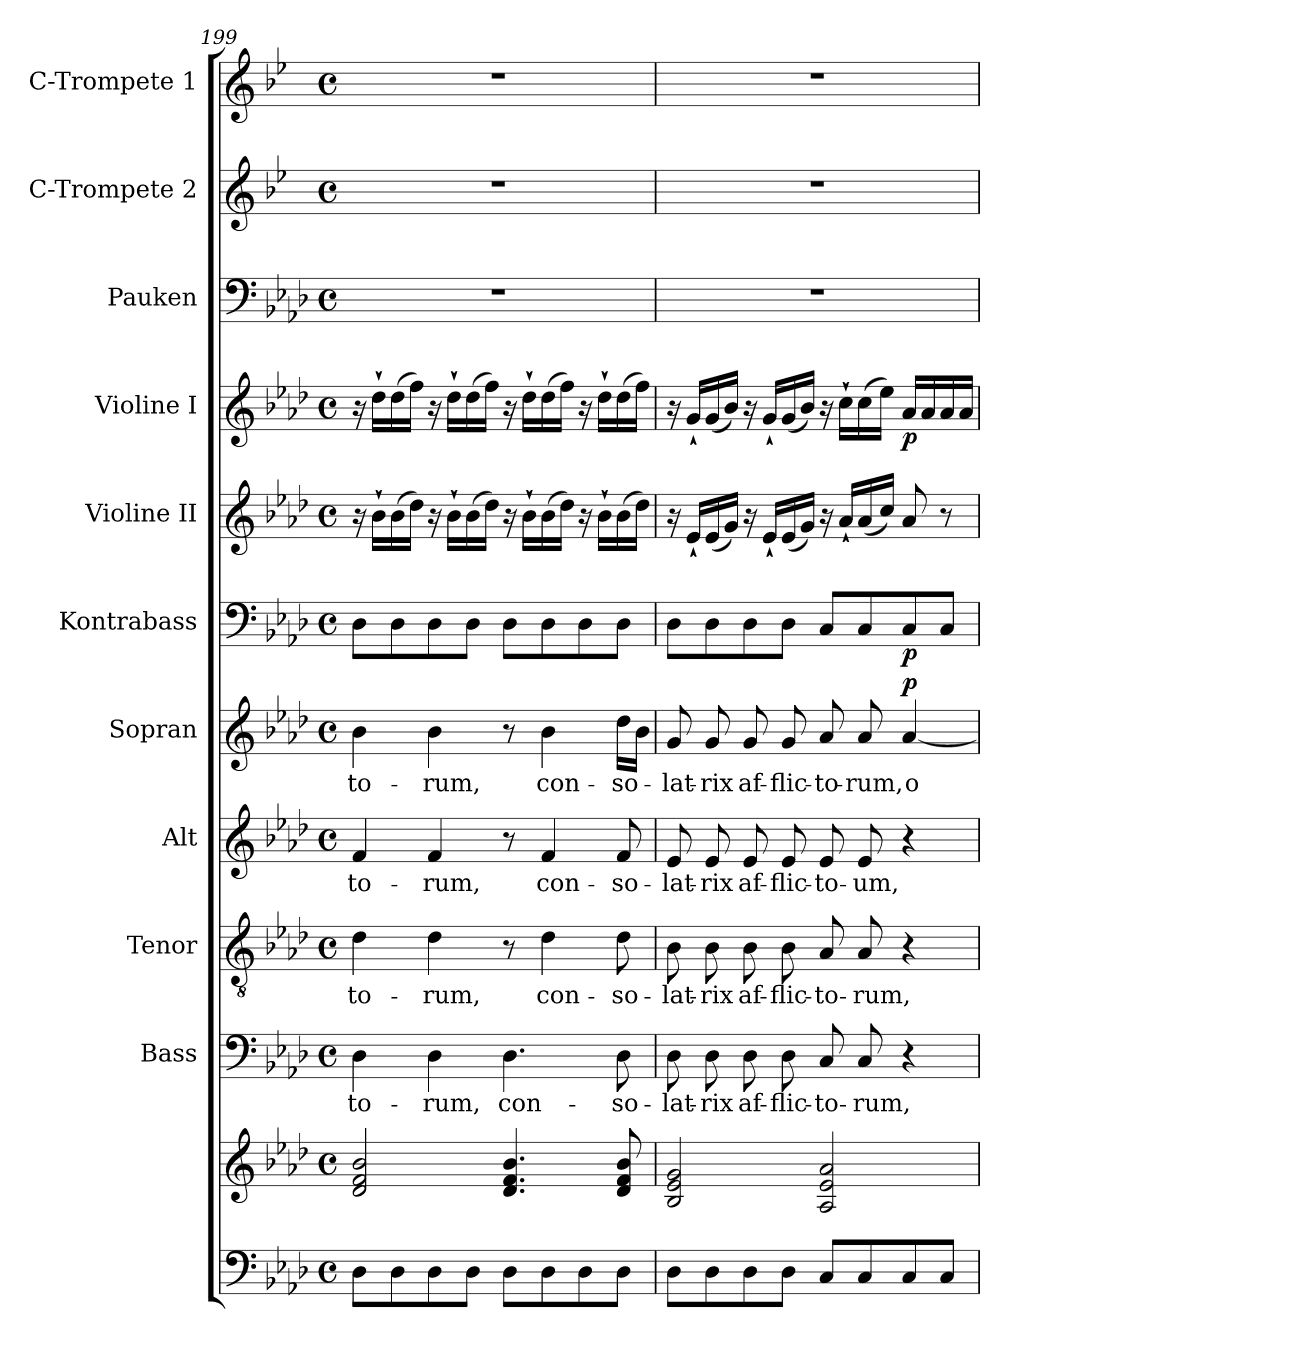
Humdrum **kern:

**kern	**kern	**kern	**text	**kern	**text	**kern	**text	**kern	**text	**dynam	**kern	**dynam	**kern	**kern	**dynam	**kern	**kern	**kern
*part11	*part11	*part10	*part10	*part9	*part9	*part8	*part8	*part7	*part7	*part7	*part6	*part6	*part5	*part4	*part4	*part3	*part2	*part1
*staff12	*staff11	*staff10	*staff10	*staff9	*staff9	*staff8	*staff8	*staff7	*staff7	*staff7	*staff6	*staff6	*staff5	*staff4	*staff4	*staff3	*staff2	*staff1
*	*	*I"Bass	*	*I"Tenor	*	*I"Alt	*	*I"Sopran	*	*	*I"Kontrabass	*	*I"Violine II	*I"Violine I	*	*I"Pauken	*I"C-Trompete 2	*I"C-Trompete 1
*	*	*I'B.	*	*I'T.	*	*I'A.	*	*I'S.	*	*	*I'Kb.	*	*I'Vl. II	*I'Vl. I	*	*I'Pk.	*I'C Trp. 2	*I'C Trp. 1
!!LO:PB:g=z
*clefF4	*clefG2	*clefF4	*	*clefGv2	*	*clefG2	*	*clefG2	*	*	*clefF4	*	*clefG2	*clefG2	*	*clefF4	*clefG2	*clefG2
*	*	*	*	*	*	*	*	*	*	*	*ITrd7c12	*	*	*	*	*	*ITrd1c2	*ITrd1c2
*k[b-e-a-d-]	*k[b-e-a-d-]	*k[b-e-a-d-]	*	*k[b-e-a-d-]	*	*k[b-e-a-d-]	*	*k[b-e-a-d-]	*	*	*k[b-e-a-d-]	*	*k[b-e-a-d-]	*k[b-e-a-d-]	*	*k[b-e-a-d-]	*k[b-e-a-d-]	*k[b-e-a-d-]
*A-:	*A-:	*A-:	*	*A-:	*	*A-:	*	*A-:	*	*	*A-:	*	*A-:	*A-:	*	*A-:	*A-:	*A-:
*M4/4	*M4/4	*M4/4	*	*M4/4	*	*M4/4	*	*M4/4	*	*	*M4/4	*	*M4/4	*M4/4	*	*M4/4	*M4/4	*M4/4
*met(c)	*met(c)	*met(c)	*	*met(c)	*	*met(c)	*	*met(c)	*	*	*met(c)	*	*met(c)	*met(c)	*	*met(c)	*met(c)	*met(c)
=199	=199	=199	=199	=199	=199	=199	=199	=199	=199	=199	=199	=199	=199	=199	=199	=199	=199	=199
!	!	!	!LO:LY:b	!	!LO:LY:b	!	!LO:LY:b	!	!LO:LY:b	!	!	!	!	!	!	!	!	!
8D-\L	2d-/ 2f/ 2b-/	4D-\	-to-	4d-\	-to-	4f/	-to-	4b-\	-to-	.	8DD-\L	.	16r	16r	.	1r	1r	1r
.	.	.	.	.	.	.	.	.	.	.	.	.	16b-`>\LL	16dd-`>\LL	.	.	.	.
8D-\	.	.	.	.	.	.	.	.	.	.	8DD-\	.	(>16b-\	(>16dd-\	.	.	.	.
.	.	.	.	.	.	.	.	.	.	.	.	.	16dd-\JJ)	16ff\JJ)	.	.	.	.
!	!	!	!LO:LY:b	!	!LO:LY:b	!	!LO:LY:b	!	!LO:LY:b	!	!	!	!	!	!	!	!	!
8D-\	.	4D-\	-rum,	4d-\	-rum,	4f/	-rum,	4b-\	-rum,	.	8DD-\	.	16r	16r	.	.	.	.
.	.	.	.	.	.	.	.	.	.	.	.	.	16b-`>\LL	16dd-`>\LL	.	.	.	.
8D-\J	.	.	.	.	.	.	.	.	.	.	8DD-\J	.	(>16b-\	(>16dd-\	.	.	.	.
.	.	.	.	.	.	.	.	.	.	.	.	.	16dd-\JJ)	16ff\JJ)	.	.	.	.
!	!	!	!LO:LY:b	!	!	!	!	!	!	!	!	!	!	!	!	!	!	!
8D-\L	4.d-/ 4.f/ 4.b-/	4.D-\	con-	8r	.	8r	.	8r	.	.	8DD-\L	.	16r	16r	.	.	.	.
.	.	.	.	.	.	.	.	.	.	.	.	.	16b-`>\LL	16dd-`>\LL	.	.	.	.
!	!	!	!	!	!LO:LY:b	!	!LO:LY:b	!	!LO:LY:b	!	!	!	!	!	!	!	!	!
8D-\	.	.	.	4d-\	con-	4f/	con-	4b-\	con-	.	8DD-\	.	(>16b-\	(>16dd-\	.	.	.	.
.	.	.	.	.	.	.	.	.	.	.	.	.	16dd-\JJ)	16ff\JJ)	.	.	.	.
8D-\	.	.	.	.	.	.	.	.	.	.	8DD-\	.	16r	16r	.	.	.	.
.	.	.	.	.	.	.	.	.	.	.	.	.	16b-`>\LL	16dd-`>\LL	.	.	.	.
!	!	!	!LO:LY:b	!	!LO:LY:b	!	!LO:LY:b	!	!LO:LY:b	!	!	!	!	!	!	!	!	!
8D-\J	8d-/ 8f/ 8b-/	8D-\	-so-	8d-\	-so-	8f/	-so-	16dd-\LL	-so-	.	8DD-\J	.	(>16b-\	(>16dd-\	.	.	.	.
.	.	.	.	.	.	.	.	16b-\JJ	.	.	.	.	16dd-\JJ)	16ff\JJ)	.	.	.	.
=200	=200	=200	=200	=200	=200	=200	=200	=200	=200	=200	=200	=200	=200	=200	=200	=200	=200	=200
!	!	!	!LO:LY:b	!	!LO:LY:b	!	!LO:LY:b	!	!LO:LY:b	!	!	!	!	!	!	!	!	!
8D-\L	2B-/ 2e-/ 2g/	8D-\	-lat-	8B-\	-lat-	8e-/	-lat-	8g/	-lat-	.	8DD-\L	.	16r	16r	.	1r	1r	1r
.	.	.	.	.	.	.	.	.	.	.	.	.	16e-`</LL	16g`</LL	.	.	.	.
!	!	!	!LO:LY:b	!	!LO:LY:b	!	!LO:LY:b	!	!LO:LY:b	!	!	!	!	!	!	!	!	!
8D-\	.	8D-\	-rix	8B-\	-rix	8e-/	-rix	8g/	-rix	.	8DD-\	.	(<16e-/	(<16g/	.	.	.	.
.	.	.	.	.	.	.	.	.	.	.	.	.	16g/JJ)	16b-/JJ)	.	.	.	.
!	!	!	!LO:LY:b	!	!LO:LY:b	!	!LO:LY:b	!	!LO:LY:b	!	!	!	!	!	!	!	!	!
8D-\	.	8D-\	af-	8B-\	af-	8e-/	af-	8g/	af-	.	8DD-\	.	16r	16r	.	.	.	.
.	.	.	.	.	.	.	.	.	.	.	.	.	16e-`</LL	16g`</LL	.	.	.	.
!	!	!	!LO:LY:b	!	!LO:LY:b	!	!LO:LY:b	!	!LO:LY:b	!	!	!	!	!	!	!	!	!
8D-\J	.	8D-\	-flic-	8B-\	-flic-	8e-/	-flic-	8g/	-flic-	.	8DD-\J	.	(<16e-/	(<16g/	.	.	.	.
.	.	.	.	.	.	.	.	.	.	.	.	.	16g/JJ)	16b-/JJ)	.	.	.	.
!	!	!	!LO:LY:b	!	!LO:LY:b	!	!LO:LY:b	!	!LO:LY:b	!	!	!	!	!	!	!	!	!
8C/L	2A-/ 2e-/ 2a-/	8C/	-to-	8A-/	-to-	8e-/	-to-	8a-/	-to-	.	8CC/L	.	16r	16r	.	.	.	.
.	.	.	.	.	.	.	.	.	.	.	.	.	16a-`</LL	16cc`>\LL	.	.	.	.
!	!	!	!LO:LY:b	!	!LO:LY:b	!	!LO:LY:b	!	!LO:LY:b	!	!	!	!	!	!	!	!	!
8C/	.	8C/	-rum,	8A-/	-rum,	8e-/	-um,	8a-/	-rum,	.	8CC/	.	(<16a-/	(>16cc\	.	.	.	.
.	.	.	.	.	.	.	.	.	.	.	.	.	16cc/JJ)	16ee-\JJ)	.	.	.	.
!	!	!	!	!	!	!	!	!	!LO:LY:b	!LO:DY:a	!	!LO:DY:b	!	!	!LO:DY:b	!	!	!
8C/	.	4r	.	4r	.	4r	.	[4a-/	o-	p	8CC/	p	8a-/	16a-/LL	p	.	.	.
.	.	.	.	.	.	.	.	.	.	.	.	.	.	16a-/	.	.	.	.
8C/J	.	.	.	.	.	.	.	.	.	.	8CC/J	.	8r	16a-/	.	.	.	.
.	.	.	.	.	.	.	.	.	.	.	.	.	.	16a-/JJ	.	.	.	.
=	=	=	=	=	=	=	=	=	=	=	=	=	=	=	=	=	=	=
*-	*-	*-	*-	*-	*-	*-	*-	*-	*-	*-	*-	*-	*-	*-	*-	*-	*-	*-
